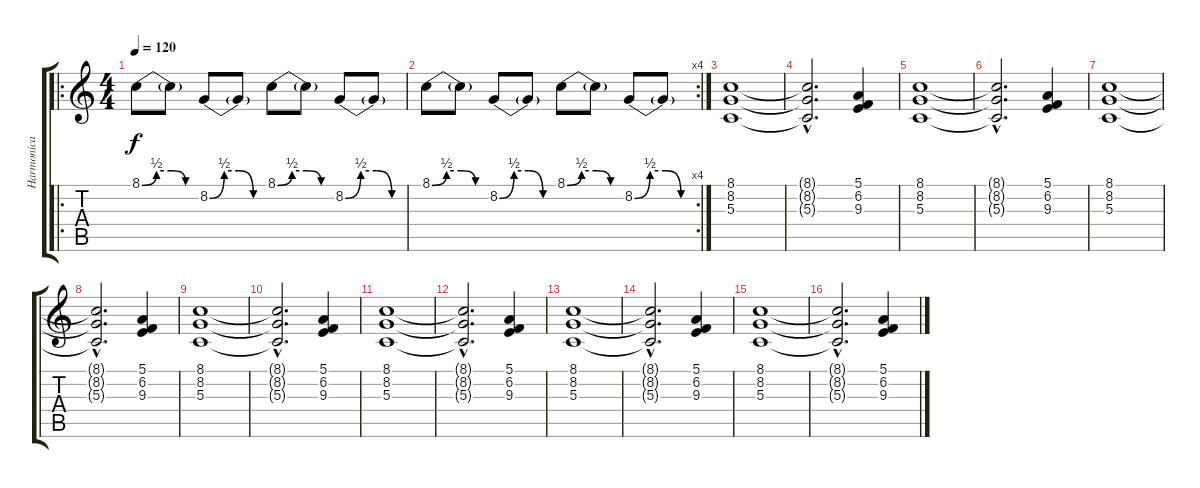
\track ("Harmonica" "Harmonica") {instrument harmonica}
\staff {score tabs}
\tuning (E4 B3 G3 D3 A2 E2) {hide}
\ro
\ts (4 4)
\tempo 120
\clef g2
\ks c
8.1{be (custom 0 0 15 2 30 2 45 0 60 0)}.8{dy f} 8.1{t}.8 8.2{be (custom 0 0 15 2 30 2 45 0 60 0)}.8 8.2{t}.8 8.1{be (custom 0 0 15 2 30 2 45 0 60 0)}.8 8.1{t}.8 8.2{be (custom 0 0 15 2 30 2 45 0 60 0)}.8 8.2{t}.8 |
\rc 4
8.1{be (custom 0 0 15 2 30 2 45 0 60 0)}.8 8.1{t}.8 8.2{be (custom 0 0 15 2 30 2 45 0 60 0)}.8 8.2{t}.8 8.1{be (custom 0 0 15 2 30 2 45 0 60 0)}.8 8.1{t}.8 8.2{be (custom 0 0 15 2 30 2 45 0 60 0)}.8 8.2{t}.8 |
(8.1 8.2 5.3).1 |
(8.1{hac t} 8.2{hac t} 5.3{hac t}).2{d} (5.1 6.2 9.3).4 |
(8.1 8.2 5.3).1 |
(8.1{hac t} 8.2{hac t} 5.3{hac t}).2{d} (5.1 6.2 9.3).4 |
(8.1 8.2 5.3).1 |
(8.1{hac t} 8.2{hac t} 5.3{hac t}).2{d} (5.1 6.2 9.3).4 |
(8.1 8.2 5.3).1 |
(8.1{hac t} 8.2{hac t} 5.3{hac t}).2{d} (5.1 6.2 9.3).4 |
(8.1 8.2 5.3).1 |
(8.1{hac t} 8.2{hac t} 5.3{hac t}).2{d} (5.1 6.2 9.3).4 |
(8.1 8.2 5.3).1 |
(8.1{hac t} 8.2{hac t} 5.3{hac t}).2{d} (5.1 6.2 9.3).4 |
(8.1 8.2 5.3).1 |
(8.1{hac t} 8.2{hac t} 5.3{hac t}).2{d volume 0} (5.1 6.2 9.3).4
